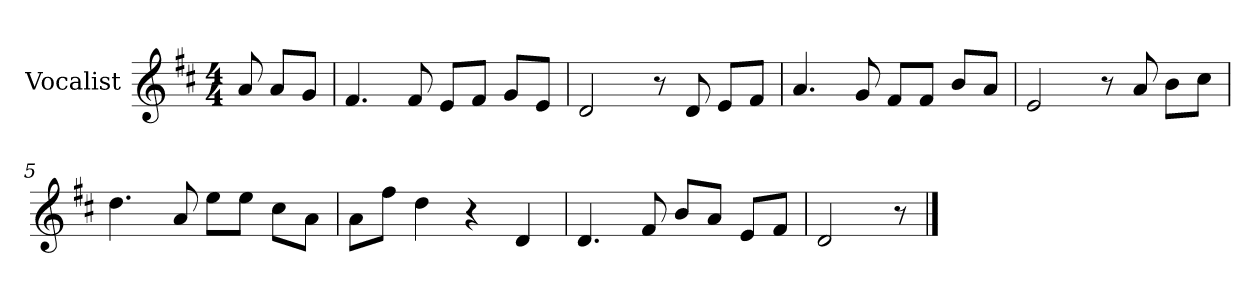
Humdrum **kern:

**kern
*part1
*staff1
*I"Vocalist
*k[f#c#]
*D:
*M4/4
=
8a
8aL
8gJ
=1
4.f#
8f#
8eL
8f#J
8gL
8eJ
=2
2d
8r
8d
8eL
8f#J
=3
4.a
8g
8f#L
8f#J
8bL
8aJ
=4
2e
8r
8a
8bL
8cc#J
=5
4.dd
8a
8eeL
8eeJ
8cc#L
8aJ
=6
8aL
8ff#J
4dd
4r
4d
=7
4.d
8f#
8bL
8aJ
8eL
8f#J
=8
2d
8r
==
*-
